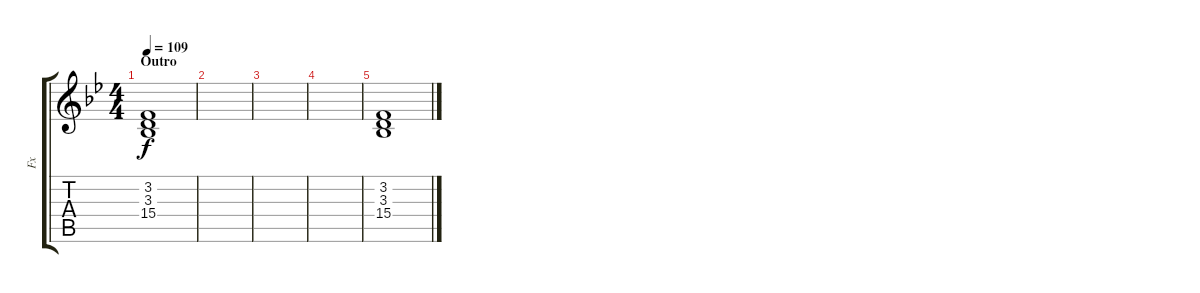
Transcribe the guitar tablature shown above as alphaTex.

\track ("Fx" "Fx") {instrument seashore}
\staff {score tabs}
\tuning (E4 B3 G3 D3 A2 E2) {hide}
\ts (4 4)
\section ("" "Outro")
\tempo 109
\clef g2
\ks bb
(3.2 3.3 15.4).1{dy f volume 3} |
|
|
|
(3.2 3.3 15.4).1{volume 3}
